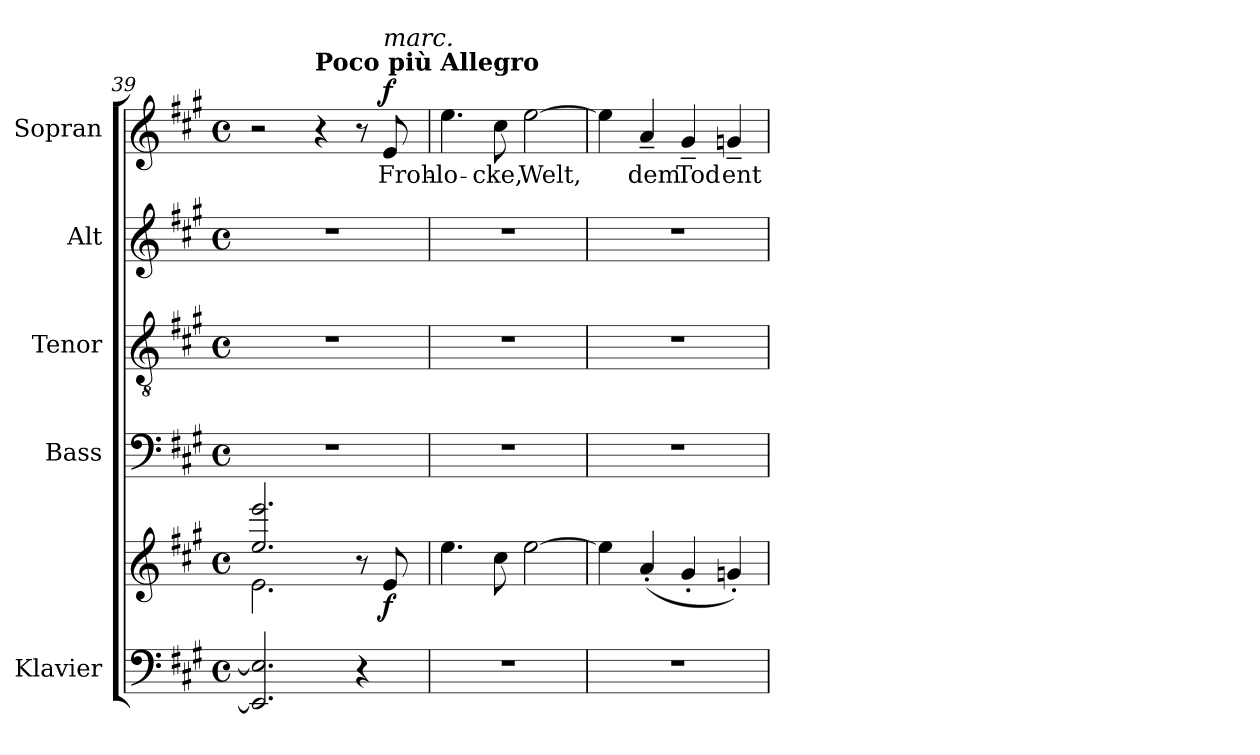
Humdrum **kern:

**kern	**kern	**dynam	**kern	**kern	**kern	**kern	**text	**dynam
*part5	*part5	*part5	*part4	*part3	*part2	*part1	*part1	*part1
*staff6	*staff5	*staff5/6	*staff4	*staff3	*staff2	*staff1	*staff1	*staff1
*I"Klavier	*	*	*I"Bass	*I"Tenor	*I"Alt	*I"Sopran	*	*
*	*	*	*I'B	*I'T	*I'A	*I'S	*	*
*clefF4	*clefG2	*	*clefF4	*clefGv2	*clefG2	*clefG2	*	*
*k[f#c#g#]	*k[f#c#g#]	*	*k[f#c#g#]	*k[f#c#g#]	*k[f#c#g#]	*k[f#c#g#]	*	*
*M4/4	*M4/4	*	*M4/4	*M4/4	*M4/4	*M4/4	*	*
*met(c)	*met(c)	*	*met(c)	*met(c)	*met(c)	*met(c)	*	*
=39	=39	=39	=39	=39	=39	=39	=39	=39
*^	*^	*	*	*	*	*	*	*
2.EE/] 2.E/]	2.ryy	2.ee/ 2.eee/	2.e\	.	1r	1r	1r	2r	.	.
!	!	!	!	!	!	!	!	!LO:TX:a:B:t=Poco più Allegro	!	!
.	.	.	.	.	.	.	.	4r	.	.
4r	4ryy	8r	4ryy	.	.	.	.	8r	.	.
!	!	!	!	!	!	!	!	!LO:TX:a:i:t=marc.	!	!
!	!	!	!	!LO:DY:b	!	!	!	!	!LO:LY:b	!LO:DY:a
.	.	8e/	.	f	.	.	.	8e/	Froh-	f
*v	*v	*	*	*	*	*	*	*	*	*
*	*v	*v	*	*	*	*	*	*	*
=40	=40	=40	=40	=40	=40	=40	=40	=40
!	!	!	!	!	!	!	!LO:LY:b	!
1r	4.ee\	.	1r	1r	1r	4.ee\	-lo-	.
!	!	!	!	!	!	!	!LO:LY:b	!
.	8cc#\	.	.	.	.	8cc#\	-cke,	.
!	!	!	!	!	!	!	!LO:LY:b	!
.	[2ee\	.	.	.	.	[2ee\	Welt,	.
=41	=41	=41	=41	=41	=41	=41	=41	=41
1r	4ee\]	.	1r	1r	1r	4ee\]	.	.
!	!	!	!	!	!	!	!LO:LY:b	!
.	(>4a'/	.	.	.	.	4a~/	dem	.
!	!	!	!	!	!	!	!LO:LY:b	!
.	4g#'/	.	.	.	.	4g#~/	Tod	.
!	!	!	!	!	!	!	!LO:LY:b	!
.	4gn'/)	.	.	.	.	4gn~/	ent-	.
=	=	=	=	=	=	=	=	=
*-	*-	*-	*-	*-	*-	*-	*-	*-
